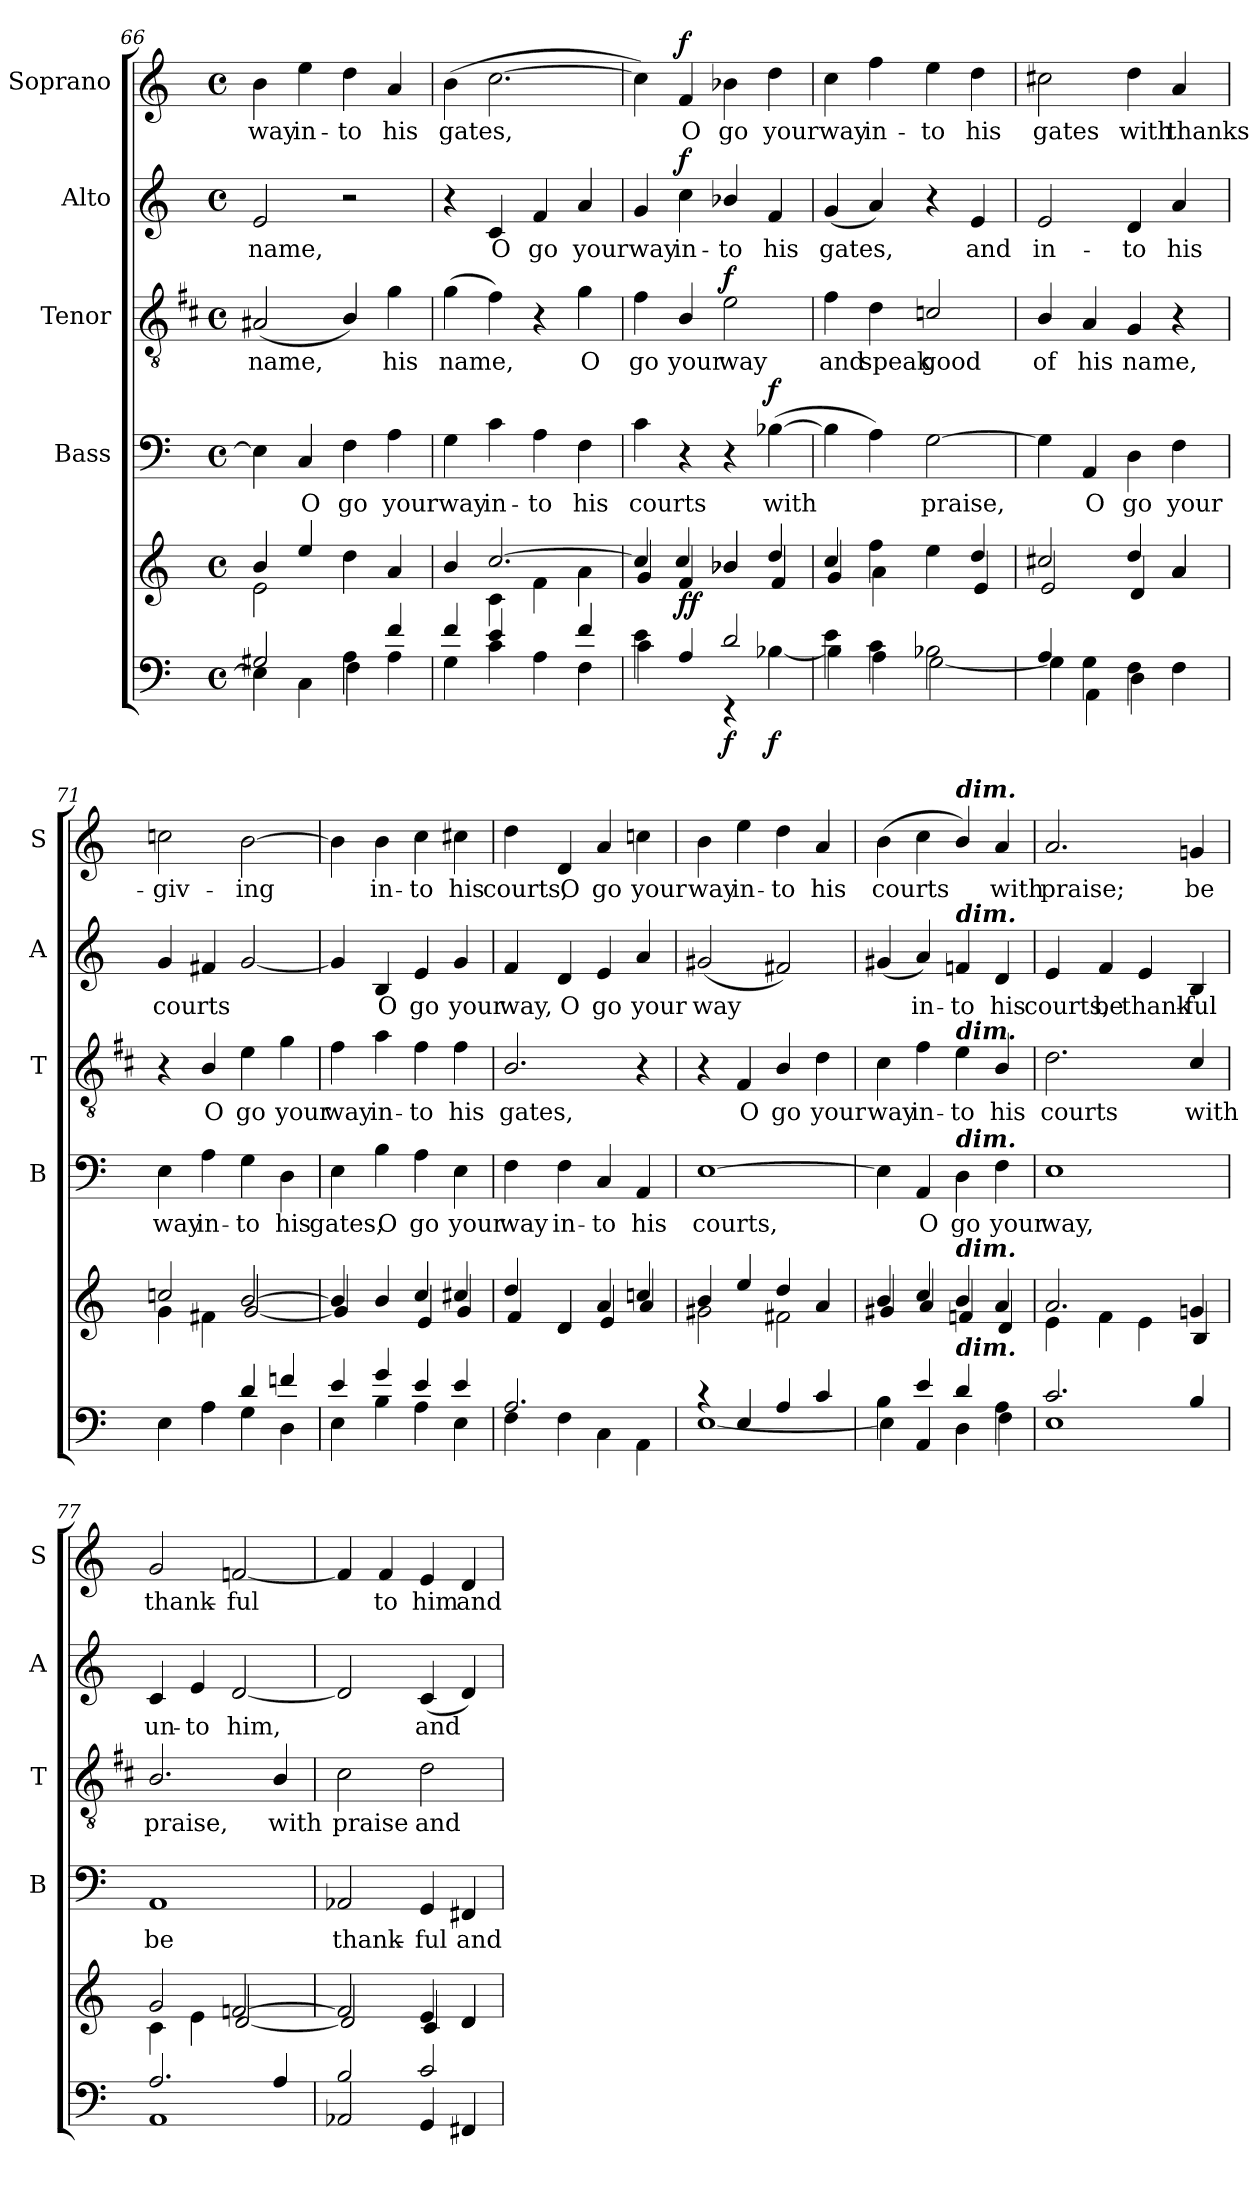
**kern	**dynam	**kern	**dynam	**kern	**text	**dynam	**kern	**text	**dynam	**kern	**text	**dynam	**kern	**text	**dynam
*part6	*part6	*part5	*part5	*part4	*part4	*part4	*part3	*part3	*part3	*part2	*part2	*part2	*part1	*part1	*part1
*staff6	*staff6	*staff5	*staff5	*staff4	*staff4	*staff4	*staff3	*staff3	*staff3	*staff2	*staff2	*staff2	*staff1	*staff1	*staff1
*	*	*	*	*I"Bass	*	*	*I"Tenor	*	*	*I"Alto	*	*	*I"Soprano	*	*
*	*	*	*	*I'B	*	*	*I'T	*	*	*I'A	*	*	*I'S	*	*
*clefF4	*	*clefG2	*	*clefF4	*	*	*clefGv2	*	*	*clefG2	*	*	*clefG2	*	*
*	*	*	*	*	*	*	*ITrd1c2	*	*	*	*	*	*	*	*
*k[]	*	*k[]	*	*k[]	*	*	*k[]	*	*	*k[]	*	*	*k[]	*	*
*C:	*	*C:	*	*C:	*	*	*C:	*	*	*C:	*	*	*C:	*	*
*M4/4	*	*M4/4	*	*M4/4	*	*	*M4/4	*	*	*M4/4	*	*	*M4/4	*	*
*met(c)	*	*met(c)	*	*met(c)	*	*	*met(c)	*	*	*met(c)	*	*	*met(c)	*	*
=66	=66	=66	=66	=66	=66	=66	=66	=66	=66	=66	=66	=66	=66	=66	=66
*^	*	*^	*	*	*	*	*	*	*	*	*	*	*	*	*
!	!	!	!	!	!	!	!	!	!	!LO:LY:b	!	!	!LO:LY:b	!	!	!LO:LY:b	!
2G#X/	4E\]	.	4b/	2e\	.	4E\]	.	.	(<2G#X/	name,	.	2e/	name,	.	4b\	way	.
!	!	!	!	!	!	!	!LO:LY:b	!	!	!	!	!	!	!	!	!LO:LY:b	!
.	4C\	.	4ee/	.	.	4C/	O	.	.	.	.	.	.	.	4ee\	in-	.
!	!	!	!	!	!	!	!LO:LY:b	!	!	!	!	!	!	!	!	!LO:LY:b	!
4A\	4F\	.	4dd\	2ryy	.	4F\	go	.	4A/)	.	.	2r	.	.	4dd\	-to	.
!	!	!	!	!	!	!	!LO:LY:b	!	!	!LO:LY:b	!	!	!	!	!	!LO:LY:b	!
4f/	4A\	.	4a/	.	.	4A\	your	.	4f\	his	.	.	.	.	4a/	his	.
!!LO:PB:g=z
=67	=67	=67	=67	=67	=67	=67	=67	=67	=67	=67	=67	=67	=67	=67	=67	=67	=67
!	!	!	!	!	!	!	!LO:LY:b	!	!	!LO:LY:b	!	!	!	!	!	!LO:LY:b	!
4f/	4G\	.	4b/	4ryy	.	4G\	way	.	(>4f\	name,	.	4r	.	.	(>4b\	gates,	.
!	!	!	!	!	!	!	!LO:LY:b	!	!	!	!	!	!LO:LY:b	!	!	!	!
4e/	4c\	.	[>2.cc/	4c\	.	4c\	in-	.	4e\)	.	.	4c/	O	.	[2.cc\	.	.
!	!	!	!	!	!	!	!LO:LY:b	!	!	!	!	!	!LO:LY:b	!	!	!	!
4ryy	4A\	.	.	4f\	.	4A\	-to	.	4r	.	.	4f/	go	.	.	.	.
!	!	!	!	!	!	!	!LO:LY:b	!	!	!LO:LY:b	!	!	!LO:LY:b	!	!	!	!
4f/	4F\	.	.	4a\	.	4F\	his	.	4f\	O	.	4a/	your	.	.	.	.
=68	=68	=68	=68	=68	=68	=68	=68	=68	=68	=68	=68	=68	=68	=68	=68	=68	=68
!	!	!	!	!	!	!	!LO:LY:b	!	!	!LO:LY:b	!	!	!LO:LY:b	!	!	!	!
4e\	4c\	.	4cc/]	4g/	.	4c\	courts	.	4e\	go	.	4g/	way	.	4cc\])	.	.
!	!	!	!	!	!LO:DY:b	!	!	!	!	!LO:LY:b	!	!	!LO:LY:b	!	!	!LO:LY:b	!
!	!	!	!	!	!LO:DY:n=1:b	!	!	!	!	!	!	!	!	!LO:DY:b	!	!	!LO:DY:b
4A/	4ryy	.	4f/	4cc/	f f	4r	.	.	4A/	your	.	4cc\	in-	f	4f/	O	f
!	!	!LO:DY:b	!	!	!	!	!	!	!	!LO:LY:b	!LO:DY:b	!	!LO:LY:b	!	!	!LO:LY:b	!
2d/	4rEE	f	4b-X/	4b-X/	.	4r	.	.	2d\	way	f	4b-X/	-to	.	4b-X\	go	.
!	!	!LO:DY:b	!	!	!	!	!LO:LY:b	!LO:DY:b	!	!	!	!	!LO:LY:b	!	!	!LO:LY:b	!
.	[<4B-X\	f	4dd/	4f/	.	(>[4B-X\	with	f	.	.	.	4f/	his	.	4dd\	your	.
=69	=69	=69	=69	=69	=69	=69	=69	=69	=69	=69	=69	=69	=69	=69	=69	=69	=69
!	!	!	!	!	!	!	!	!	!	!LO:LY:b	!	!	!LO:LY:b	!	!	!LO:LY:b	!
4e\	4B-\]	.	4cc/	4g/	.	4B-\]	.	.	4e\	and	.	(<4g/	gates,	.	4cc\	way	.
!	!	!	!	!	!	!	!	!	!	!LO:LY:b	!	!	!	!	!	!LO:LY:b	!
4c\	4A\	.	4ff\	4a\	.	4A\)	.	.	4c\	speak	.	4a/)	.	.	4ff\	in-	.
!	!	!	!	!	!	!	!LO:LY:b	!	!	!LO:LY:b	!	!	!	!	!	!LO:LY:b	!
2B-X\	[<2G\	.	4ee\	4ryy	.	[2G\	praise,	.	2B-X/	good	.	4r	.	.	4ee\	-to	.
!	!	!	!	!	!	!	!	!	!	!	!	!	!LO:LY:b	!	!	!LO:LY:b	!
.	.	.	4dd/	4e/	.	.	.	.	.	.	.	4e/	and	.	4dd\	his	.
=70	=70	=70	=70	=70	=70	=70	=70	=70	=70	=70	=70	=70	=70	=70	=70	=70	=70
!	!	!	!	!	!	!	!	!	!	!LO:LY:b	!	!	!LO:LY:b	!	!	!LO:LY:b	!
4A/	4G\]	.	2cc#X/	2e/	.	4G\]	.	.	4A/	of	.	2e/	in-	.	2cc#X\	gates	.
!	!	!	!	!	!	!	!LO:LY:b	!	!	!LO:LY:b	!	!	!	!	!	!	!
4G\	4AA\	.	.	.	.	4AA/	O	.	4G/	his	.	.	.	.	.	.	.
!	!	!	!	!	!	!	!LO:LY:b	!	!	!LO:LY:b	!	!	!LO:LY:b	!	!	!LO:LY:b	!
4F\	4D\	.	4dd/	4d/	.	4D\	go	.	4F/	name,	.	4d/	-to	.	4dd\	with	.
!	!	!	!	!	!	!	!LO:LY:b	!	!	!	!	!	!LO:LY:b	!	!	!LO:LY:b	!
4ryy	4F\	.	4a/	4a/	.	4F\	your	.	4r	.	.	4a/	his	.	4a/	thanks-	.
=71	=71	=71	=71	=71	=71	=71	=71	=71	=71	=71	=71	=71	=71	=71	=71	=71	=71
!	!	!	!	!	!	!	!LO:LY:b	!	!	!	!	!	!LO:LY:b	!	!	!LO:LY:b	!
4ryy	4E\	.	2ccni/	4g\	.	4E\	way	.	4r	.	.	4g/	courts	.	2ccni\	-giv-	.
!	!	!	!	!	!	!	!LO:LY:b	!	!	!LO:LY:b	!	!	!	!	!	!	!
4A\	4A\	.	.	4f#X\	.	4A\	in-	.	4A/	O	.	4f#X/	.	.	.	.	.
!	!	!	!	!	!	!	!LO:LY:b	!	!	!LO:LY:b	!	!	!	!	!	!LO:LY:b	!
4d/	4G\	.	[>2b/	[>2g/	.	4G\	-to	.	4d\	go	.	[2g/	.	.	[2b\	-ing	.
!	!	!	!	!	!	!	!LO:LY:b	!	!	!LO:LY:b	!	!	!	!	!	!	!
4fn/	4D\	.	.	.	.	4D\	his	.	4f\	your	.	.	.	.	.	.	.
!!LO:LB:g=z
=72	=72	=72	=72	=72	=72	=72	=72	=72	=72	=72	=72	=72	=72	=72	=72	=72	=72
!	!	!	!	!	!	!	!LO:LY:b	!	!	!LO:LY:b	!	!	!	!	!	!	!
4e/	4E\	.	4b/]	4g/]	.	4E\	gates,	.	4e\	way	.	4g/]	.	.	4b\]	.	.
!	!	!	!	!	!	!	!LO:LY:b	!	!	!LO:LY:b	!	!	!LO:LY:b	!	!	!LO:LY:b	!
4g/	4B\	.	4b/	4B\yy	.	4B\	O	.	4g\	in-	.	4B/	O	.	4b\	in-	.
!	!	!	!	!	!	!	!LO:LY:b	!	!	!LO:LY:b	!	!	!LO:LY:b	!	!	!LO:LY:b	!
4e/	4A\	.	4cc/	4e/	.	4A\	go	.	4e\	-to	.	4e/	go	.	4cc\	-to	.
!	!	!	!	!	!	!	!LO:LY:b	!	!	!LO:LY:b	!	!	!LO:LY:b	!	!	!LO:LY:b	!
4e/	4E\	.	4cc#X/	4g/	.	4E\	your	.	4e\	his	.	4g/	your	.	4cc#X\	his	.
=73	=73	=73	=73	=73	=73	=73	=73	=73	=73	=73	=73	=73	=73	=73	=73	=73	=73
!	!	!	!	!	!	!	!LO:LY:b	!	!	!LO:LY:b	!	!	!LO:LY:b	!	!	!LO:LY:b	!
2.A/	4F\	.	4dd/	4f/	.	4F\	way	.	2.A/	gates,	.	4f/	way,	.	4dd\	courts,	.
!	!	!	!	!	!	!	!LO:LY:b	!	!	!	!	!	!LO:LY:b	!	!	!LO:LY:b	!
.	4F\	.	4d/	4d/	.	4F\	in-	.	.	.	.	4d/	O	.	4d/	O	.
!	!	!	!	!	!	!	!LO:LY:b	!	!	!	!	!	!LO:LY:b	!	!	!LO:LY:b	!
.	4C\	.	4a/	4e/	.	4C/	-to	.	.	.	.	4e/	go	.	4a/	go	.
!	!	!	!	!	!	!	!LO:LY:b	!	!	!	!	!	!LO:LY:b	!	!	!LO:LY:b	!
4ryy	4AA\	.	4ccni/	4a/	.	4AA/	his	.	4r	.	.	4a/	your	.	4ccni\	your	.
=74	=74	=74	=74	=74	=74	=74	=74	=74	=74	=74	=74	=74	=74	=74	=74	=74	=74
!	!	!	!	!	!	!	!LO:LY:b	!	!	!	!	!	!LO:LY:b	!	!	!LO:LY:b	!
4rc	[<1E	.	4b/	2g#X\	.	[1E	courts,	.	4r	.	.	(<2g#X/	way	.	4b\	way	.
!	!	!	!	!	!	!	!	!	!	!LO:LY:b	!	!	!	!	!	!LO:LY:b	!
4E/	.	.	4ee/	.	.	.	.	.	4E/	O	.	.	.	.	4ee\	in-	.
!	!	!	!	!	!	!	!	!	!	!LO:LY:b	!	!	!	!	!	!LO:LY:b	!
4A/	.	.	4dd/	2f#X\	.	.	.	.	4A/	go	.	2f#X/)	.	.	4dd\	-to	.
!	!	!	!	!	!	!	!	!	!	!LO:LY:b	!	!	!	!	!	!LO:LY:b	!
4c/	.	.	4a/	.	.	.	.	.	4c\	your	.	.	.	.	4a/	his	.
=75	=75	=75	=75	=75	=75	=75	=75	=75	=75	=75	=75	=75	=75	=75	=75	=75	=75
!	!	!	!	!	!	!	!	!	!	!LO:LY:b	!	!	!	!	!	!LO:LY:b	!
4B\	4E\]	.	4b/	4g#X/	.	4E\]	.	.	4B\	way	.	(<4g#X/	.	.	(>4b\	courts	.
!	!	!	!	!	!	!	!LO:LY:b	!	!	!LO:LY:b	!	!	!LO:LY:b	!	!	!	!
4e/	4AA/	.	4cc/	4a/	.	4AA/	O	.	4e\	in-	.	4a/)	in-	.	4cc\	.	.
!	!	!	!	!	!	!	!	!	!	!	!	!	!	!	!LO:TX:a:Bi:t=dim.	!	!
!	!	!	!	!	!	!	!	!	!	!	!	!LO:TX:a:Bi:t=dim.	!	!	!	!	!
!	!	!	!	!	!	!	!	!	!LO:TX:a:Bi:t=dim.	!	!	!	!	!	!	!	!
!	!	!	!	!	!	!LO:TX:a:Bi:t=dim.	!	!	!	!	!	!	!	!	!	!	!
!	!	!	!LO:TX:a:Bi:t=dim.	!	!	!	!	!	!	!	!	!	!	!	!	!	!
!LO:TX:a:Bi:t=dim.	!	!	!	!	!	!	!	!	!	!	!	!	!	!	!	!	!
!	!	!	!	!	!	!	!LO:LY:b	!	!	!LO:LY:b	!	!	!LO:LY:b	!	!	!	!
4d/	4D\	.	4b/	4fn/	.	4D\	go	.	4d\	-to	.	4fni/	-to	.	4b/)	.	.
!	!	!	!	!	!	!	!LO:LY:b	!	!	!LO:LY:b	!	!	!LO:LY:b	!	!	!LO:LY:b	!
4A\	4F\	.	4a/	4d/	.	4F\	your	.	4A/	his	.	4d/	his	.	4a/	with	.
=76	=76	=76	=76	=76	=76	=76	=76	=76	=76	=76	=76	=76	=76	=76	=76	=76	=76
!	!	!	!	!	!	!	!LO:LY:b	!	!	!LO:LY:b	!	!	!LO:LY:b	!	!	!LO:LY:b	!
2.c/	1E	.	2.a/	4e\	.	1E	way,	.	2.c\	courts	.	4e/	courts,	.	2.a/	praise;	.
!	!	!	!	!	!	!	!	!	!	!	!	!	!LO:LY:b	!	!	!	!
.	.	.	.	4f\	.	.	.	.	.	.	.	4f/	be	.	.	.	.
!	!	!	!	!	!	!	!	!	!	!	!	!	!LO:LY:b	!	!	!	!
.	.	.	.	4e\	.	.	.	.	.	.	.	4e/	thank-	.	.	.	.
!	!	!	!	!	!	!	!	!	!	!LO:LY:b	!	!	!LO:LY:b	!	!	!LO:LY:b	!
4B/	.	.	4gni/	4B/	.	.	.	.	4B/	with	.	4B/	-ful	.	4gni/	be	.
=77	=77	=77	=77	=77	=77	=77	=77	=77	=77	=77	=77	=77	=77	=77	=77	=77	=77
!	!	!	!	!	!	!	!LO:LY:b	!	!	!LO:LY:b	!	!	!LO:LY:b	!	!	!LO:LY:b	!
2.A/	1AA	.	2g/	4c\	.	1AA	be	.	2.A/	praise,	.	4c/	un-	.	2g/	thank-	.
!	!	!	!	!	!	!	!	!	!	!	!	!	!LO:LY:b	!	!	!	!
.	.	.	.	4e\	.	.	.	.	.	.	.	4e/	-to	.	.	.	.
!	!	!	!	!	!	!	!	!	!	!	!	!	!LO:LY:b	!	!	!LO:LY:b	!
.	.	.	[>2fni/	[>2d/	.	.	.	.	.	.	.	[2d/	him,	.	[2fni/	-ful	.
!	!	!	!	!	!	!	!	!	!	!LO:LY:b	!	!	!	!	!	!	!
4A/	.	.	.	.	.	.	.	.	4A/	with	.	.	.	.	.	.	.
!!LO:LB:g=z
=78	=78	=78	=78	=78	=78	=78	=78	=78	=78	=78	=78	=78	=78	=78	=78	=78	=78
!	!	!	!	!	!	!	!LO:LY:b	!	!	!LO:LY:b	!	!	!	!	!	!	!
2B/	2AA-X/	.	2f/]	2d/]	.	2AA-X/	thank-	.	2B\	praise	.	2d/]	.	.	4f/]	.	.
!	!	!	!	!	!	!	!	!	!	!	!	!	!	!	!	!LO:LY:b	!
.	.	.	.	.	.	.	.	.	.	.	.	.	.	.	4f/	to	.
!	!	!	!	!	!	!	!LO:LY:b	!	!	!LO:LY:b	!	!	!LO:LY:b	!	!	!LO:LY:b	!
2c/	4GG/	.	4e/	4c/	.	4GG/	-ful	.	2c\	and	.	(<4c/	and	.	4e/	him	.
!	!	!	!	!	!	!	!LO:LY:b	!	!	!	!	!	!	!	!	!LO:LY:b	!
.	4FF#X/	.	4d/	4d/	.	4FF#X/	and	.	.	.	.	4d/)	.	.	4d/	and	.
*v	*v	*	*	*	*	*	*	*	*	*	*	*	*	*	*	*	*
*	*	*v	*v	*	*	*	*	*	*	*	*	*	*	*	*	*
=	=	=	=	=	=	=	=	=	=	=	=	=	=	=	=
*-	*-	*-	*-	*-	*-	*-	*-	*-	*-	*-	*-	*-	*-	*-	*-
